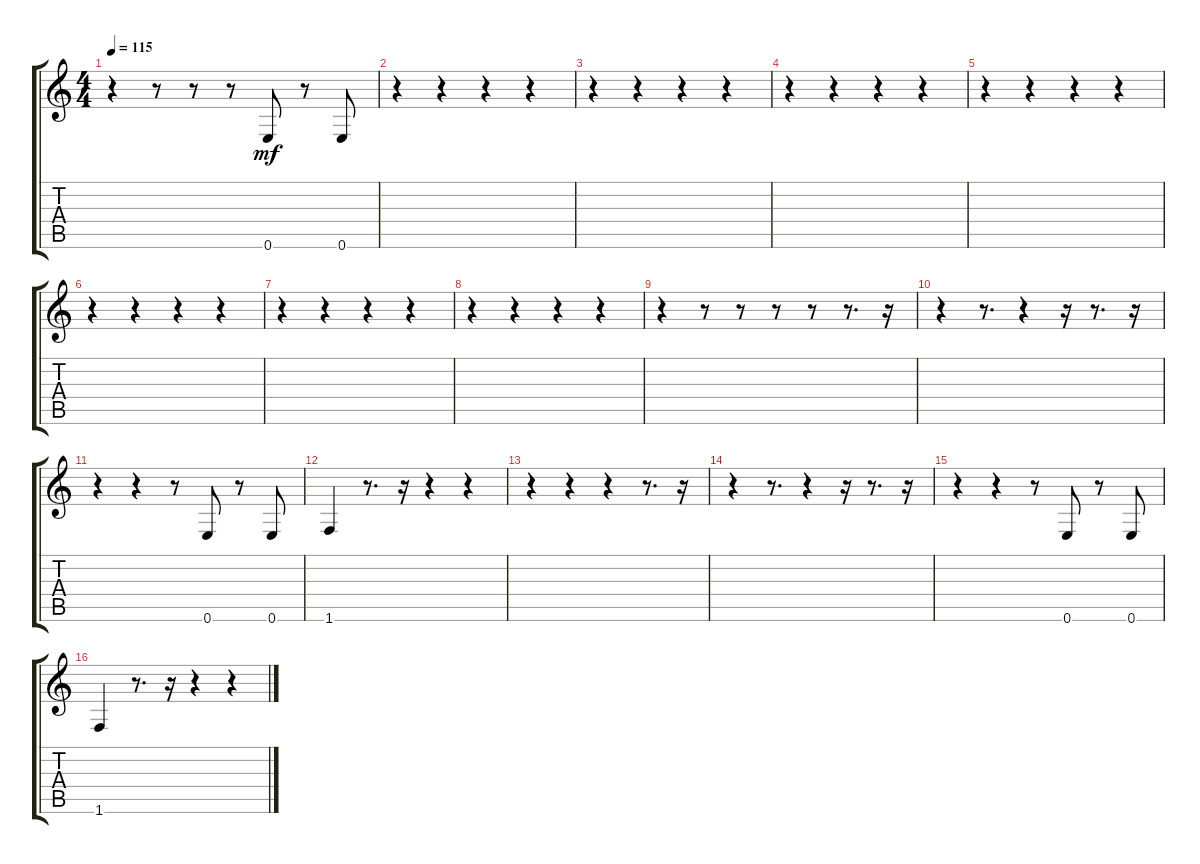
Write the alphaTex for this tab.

\track "" {instrument electricbassfinger}
\staff {score tabs}
\tuning (E4 B3 G3 D3 A2 E2) {hide}
\ts (4 4)
\tempo 115
\clef g2
\ks c
r.4{dy mf} r.8 r.8 r.8 0.6.8 r.8 0.6.8 |
r.4 r.4 r.4 r.4 |
r.4 r.4 r.4 r.4 |
r.4 r.4 r.4 r.4 |
r.4 r.4 r.4 r.4 |
r.4 r.4 r.4 r.4 |
r.4 r.4 r.4 r.4 |
r.4 r.4 r.4 r.4 |
r.4 r.8 r.8 r.8 r.8 r.8{d} r.16 |
r.4 r.8{d} r.4 r.16 r.8{d} r.16 |
r.4 r.4 r.8 0.6.8 r.8 0.6.8 |
1.6.4 r.8{d} r.16 r.4 r.4 |
r.4 r.4 r.4 r.8{d} r.16 |
r.4 r.8{d} r.4 r.16 r.8{d} r.16 |
r.4 r.4 r.8 0.6.8 r.8 0.6.8 |
1.6.4 r.8{d} r.16 r.4 r.4
